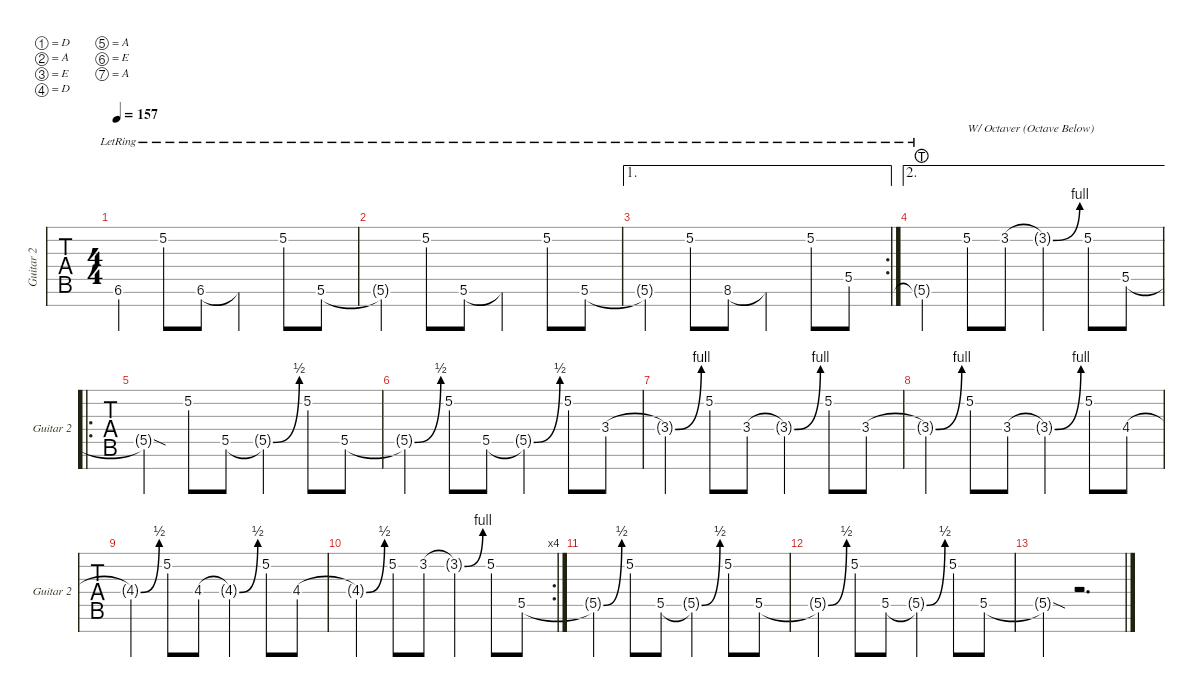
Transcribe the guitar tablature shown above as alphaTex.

\defaultSystemsLayout 4
\hideDynamics
\bracketExtendMode nobrackets
\singleTrackTrackNamePolicy allsystems
\multiTrackTrackNamePolicy allsystems
\firstSystemTrackNameMode fullname
\otherSystemsTrackNameMode fullname
\otherSystemsTrackNameOrientation horizontal
\track ("Guitar 2" "Guitar 2") {instrument distortionguitar}
\staff {tabs}
\tuning (D4 A3 E3 D3 A2 E2 A1)
\ts (4 4)
\tempo 157
\clef g2
\ks c
6.6{lr t}.4{dy mf} 5.2{lr}.8 6.6{lr}.8 6.6{lr t}.4 5.2{lr}.8 5.6{lr}.8 |
5.6{lr t}.4 5.2{lr}.8 5.6{lr}.8 5.6{lr t}.4 5.2{lr}.8 5.6{lr}.8 |
\ae 1
\rc 2
5.6{lr t}.4 5.2{lr}.8 8.6{lr}.8 8.6{lr t}.4 5.2{lr}.8 5.5{lr}.8 |
\ae 2
5.6{lht g lr}.4 5.2.8{txt "W/ Octaver (Octave Below)"} 3.2.8 3.2{be (bend 30 0 59.4 4) t}.4 5.2.8 5.5.8 |
\ro
5.5{sod t}.4 5.2.8 5.5.8 5.5{be (bend 30 0 59.4 2) t}.4 5.2.8 5.5.8 |
5.5{be (bend 30 0 59.4 2) t}.4 5.2.8 5.5.8 5.5{be (bend 30 0 59.4 2) t}.4 5.2.8 3.4.8 |
3.4{be (bend 30 0 59.4 4) t}.4 5.2.8 3.4.8 3.4{be (bend 30 0 59.4 4) t}.4 5.2.8 3.4.8 |
3.4{be (bend 30 0 59.4 4) t}.4 5.2.8 3.4.8 3.4{be (bend 30 0 59.4 4) t}.4 5.2.8 4.4.8 |
4.4{be (bend 30 0 59.4 2) t}.4 5.2.8 4.4.8 4.4{be (bend 30 0 59.4 2) t}.4 5.2.8 4.4.8 |
\rc 4
4.4{be (bend 30 0 59.4 2) t}.4 5.2.8 3.2.8 3.2{be (bend 30 0 59.4 4) t}.4 5.2.8 5.5.8 |
5.5{be (bend 30 0 60 2) t}.4 5.2.8 5.5.8 5.5{be (bend 30 0 59.4 2) t}.4 5.2.8 5.5.8 |
5.5{be (bend 30 0 59.4 2) t}.4 5.2.8 5.5.8 5.5{be (bend 30 0 59.4 2) t}.4 5.2.8 5.5.8 |
5.5{sod t}.4 r.2{d}
